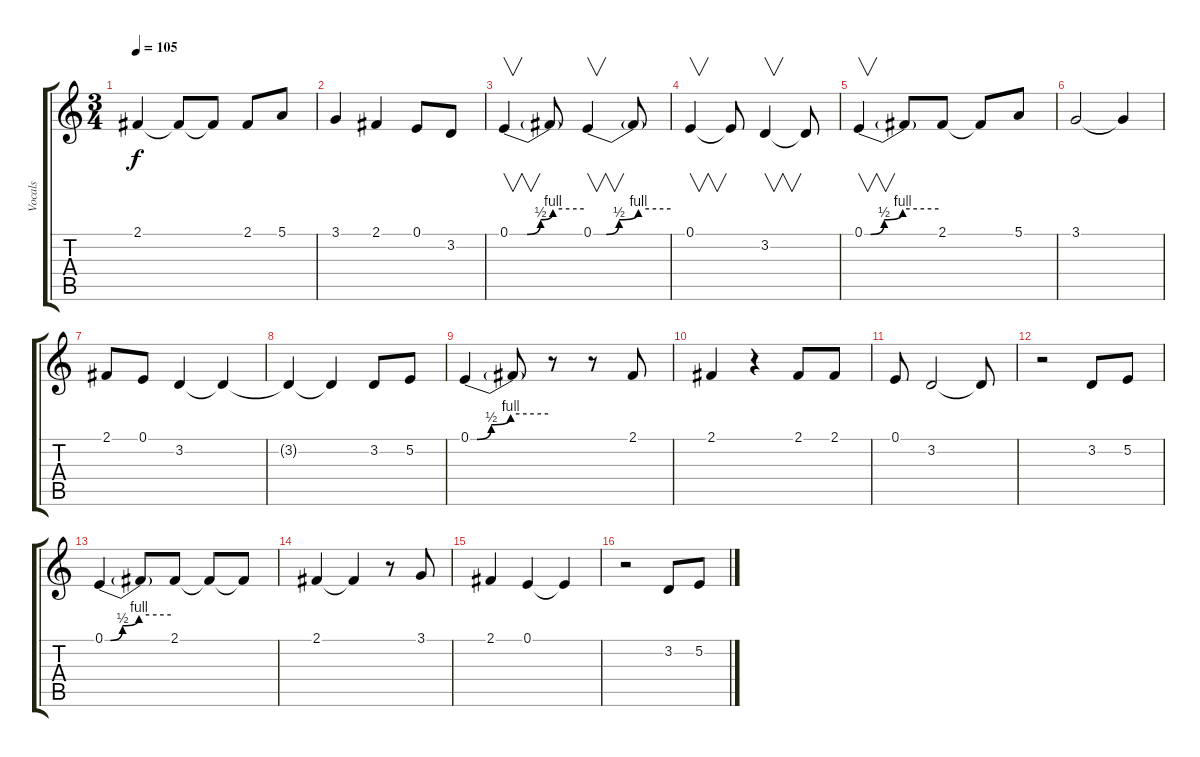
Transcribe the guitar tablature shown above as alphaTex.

\track ("Vocals" "Vocals") {instrument flute}
\staff {score tabs}
\tuning (E4 B3 G3 D3 A2 E2) {hide}
\ts (3 4)
\tempo 105
\clef g2
\ks c
2.1.4{dy f} 2.1{t}.8 2.1{t}.8 2.1.8 5.1.8 |
3.1.4 2.1.4 0.1.8 3.2.8 |
0.1{be (custom 0 0 14 0 25 2 35 4 60 4)}.4{v} 0.1{t}.8 0.1{be (custom 0 0 10 0 20 2 35 4 60 4)}.4{v} 0.1{t}.8 |
0.1.4{v} 0.1{t}.8 3.2.4{v} 3.2{t}.8 |
0.1{be (custom 0 0 5 0 16 2 31 4 60 4)}.4{v} 0.1{t}.8 2.1.8 2.1{t}.8 5.1.8 |
3.1.2 3.1{t}.4 |
2.1.8 0.1.8 3.2.4 3.2{t}.4 |
3.2{t}.4 3.2{t}.4 3.2.8 5.2.8 |
0.1{be (custom 0 0 5 0 16 2 31 4 60 4)}.4 0.1{t}.8 r.8 r.8 2.1.8 |
2.1.4 r.4 2.1.8 2.1.8 |
0.1.8 3.2.2 3.2{t}.8 |
r.2 3.2.8 5.2.8 |
0.1{be (custom 0 0 5 0 16 2 31 4 60 4)}.4 0.1{t}.8 2.1.8 2.1{t}.8 2.1{t}.8 |
2.1.4 2.1{t}.4 r.8 3.1.8 |
2.1.4 0.1.4 0.1{t}.4 |
r.2 3.2.8 5.2.8
